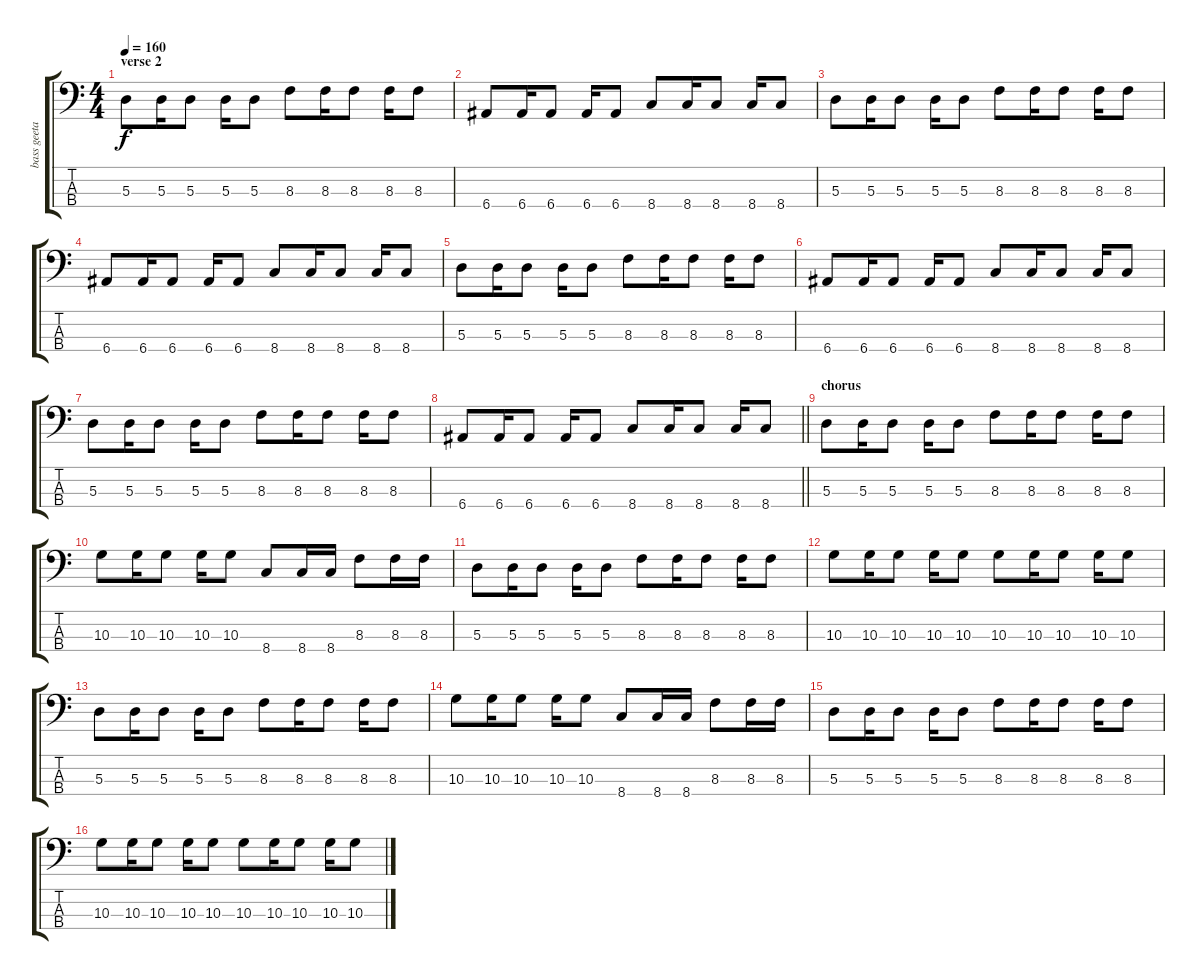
\track ("bass geetar" "bass geeta") {instrument electricbasspick}
\staff {score tabs}
\tuning (G2 D2 A1 E1) {hide}
\ts (4 4)
\section ("" "verse 2")
\tempo 160
\clef f4
\ks c
5.3.8{dy f} 5.3.16 5.3.8 5.3.16 5.3.8 8.3.8 8.3.16 8.3.8 8.3.16 8.3.8 |
6.4.8 6.4.16 6.4.8 6.4.16 6.4.8 8.4.8 8.4.16 8.4.8 8.4.16 8.4.8 |
5.3.8 5.3.16 5.3.8 5.3.16 5.3.8 8.3.8 8.3.16 8.3.8 8.3.16 8.3.8 |
6.4.8 6.4.16 6.4.8 6.4.16 6.4.8 8.4.8 8.4.16 8.4.8 8.4.16 8.4.8 |
5.3.8 5.3.16 5.3.8 5.3.16 5.3.8 8.3.8 8.3.16 8.3.8 8.3.16 8.3.8 |
6.4.8 6.4.16 6.4.8 6.4.16 6.4.8 8.4.8 8.4.16 8.4.8 8.4.16 8.4.8 |
5.3.8 5.3.16 5.3.8 5.3.16 5.3.8 8.3.8 8.3.16 8.3.8 8.3.16 8.3.8 |
\barLineRight lightlight
6.4.8 6.4.16 6.4.8 6.4.16 6.4.8 8.4.8 8.4.16 8.4.8 8.4.16 8.4.8 |
\section ("" "chorus")
5.3.8 5.3.16 5.3.8 5.3.16 5.3.8 8.3.8 8.3.16 8.3.8 8.3.16 8.3.8 |
10.3.8 10.3.16 10.3.8 10.3.16 10.3.8 8.4.8 8.4.16 8.4.16 8.3.8 8.3.16 8.3.16 |
5.3.8 5.3.16 5.3.8 5.3.16 5.3.8 8.3.8 8.3.16 8.3.8 8.3.16 8.3.8 |
10.3.8 10.3.16 10.3.8 10.3.16 10.3.8 10.3.8 10.3.16 10.3.8 10.3.16 10.3.8 |
5.3.8 5.3.16 5.3.8 5.3.16 5.3.8 8.3.8 8.3.16 8.3.8 8.3.16 8.3.8 |
10.3.8 10.3.16 10.3.8 10.3.16 10.3.8 8.4.8 8.4.16 8.4.16 8.3.8 8.3.16 8.3.16 |
5.3.8 5.3.16 5.3.8 5.3.16 5.3.8 8.3.8 8.3.16 8.3.8 8.3.16 8.3.8 |
10.3.8 10.3.16 10.3.8 10.3.16 10.3.8 10.3.8 10.3.16 10.3.8 10.3.16 10.3.8
